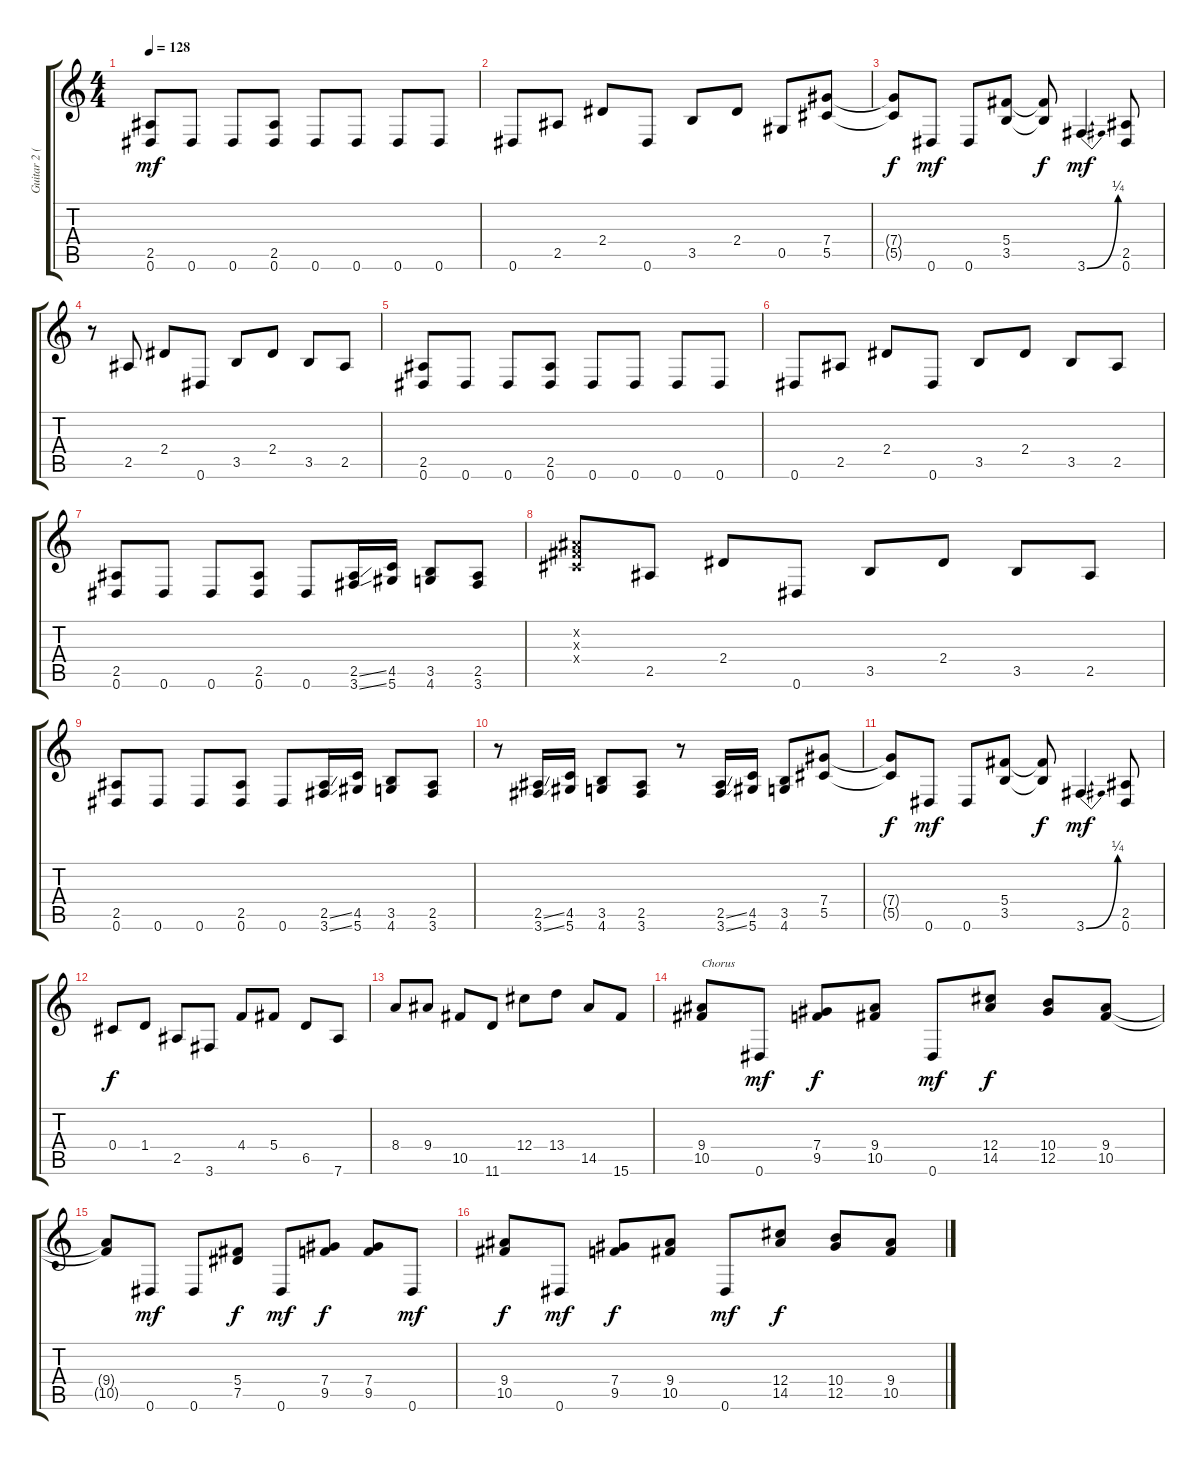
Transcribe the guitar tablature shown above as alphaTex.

\track ("Guitar 2 (Marty Friedman)" "Guitar 2 (") {instrument distortionguitar}
\staff {score tabs}
\tuning (Eb4 Bb3 Gb3 Db3 Ab2 Eb2) {hide}
\ts (4 4)
\tempo 128
\clef g2
\ks c
(2.5 0.6).8{dy mf} 0.6.8 0.6.8 (2.5 0.6).8 0.6.8 0.6.8 0.6.8 0.6.8 |
0.6.8 2.5.8 2.4.8 0.6.8 3.5.8 2.4.8 0.5.8 (7.4 5.5).8 |
(7.4{t} 5.5{t}).8{dy f} 0.6.8{dy mf} 0.6.8 (5.4 3.5).8 (5.4{t} 3.5{t}).8{dy f} 3.6{be (bend 0 0 60 1)}.4{dy mf} (2.5 0.6).8 |
r.8 2.5.8 2.4.8 0.6.8 3.5.8 2.4.8 3.5.8 2.5.8 |
(2.5 0.6).8 0.6.8 0.6.8 (2.5 0.6).8 0.6.8 0.6.8 0.6.8 0.6.8 |
0.6.8 2.5.8 2.4.8 0.6.8 3.5.8 2.4.8 3.5.8 2.5.8 |
(2.5 0.6).8 0.6.8 0.6.8 (2.5 0.6).8 0.6.8 (2.5{ss} 3.6{ss}).16 (4.5 5.6).16 (3.5 4.6).8 (2.5 3.6).8 |
(0.2{x} 0.3{x} 0.4{x}).8 2.5.8 2.4.8 0.6.8 3.5.8 2.4.8 3.5.8 2.5.8 |
(2.5 0.6).8 0.6.8 0.6.8 (2.5 0.6).8 0.6.8 (2.5{ss} 3.6{ss}).16 (4.5 5.6).16 (3.5 4.6).8 (2.5 3.6).8 |
r.8 (2.5{ss} 3.6{ss}).16 (4.5 5.6).16 (3.5 4.6).8 (2.5 3.6).8 r.8 (2.5{ss} 3.6{ss}).16 (4.5 5.6).16 (3.5 4.6).8 (7.4 5.5).8 |
(7.4{t} 5.5{t}).8{dy f} 0.6.8{dy mf} 0.6.8 (5.4 3.5).8 (5.4{t} 3.5{t}).8{dy f} 3.6{be (bend 0 0 60 1)}.4{dy mf} (2.5 0.6).8 |
0.4.8{dy f} 1.4.8 2.5.8 3.6.8 4.4.8 5.4.8 6.5.8 7.6.8 |
8.4.8 9.4.8 10.5.8 11.6.8 12.4.8 13.4.8 14.5.8 15.6.8 |
(9.4 10.5).8{txt "Chorus"} 0.6.8{dy mf} (7.4 9.5).8{dy f} (9.4 10.5).8 0.6.8{dy mf} (12.4 14.5).8{dy f} (10.4 12.5).8 (9.4 10.5).8 |
(9.4{t} 10.5{t}).8 0.6.8{dy mf} 0.6.8 (5.4 7.5).8{dy f} 0.6.8{dy mf} (7.4 9.5).8{dy f} (7.4 9.5).8 0.6.8{dy mf} |
(9.4 10.5).8{dy f} 0.6.8{dy mf} (7.4 9.5).8{dy f} (9.4 10.5).8 0.6.8{dy mf} (12.4 14.5).8{dy f} (10.4 12.5).8 (9.4 10.5).8
